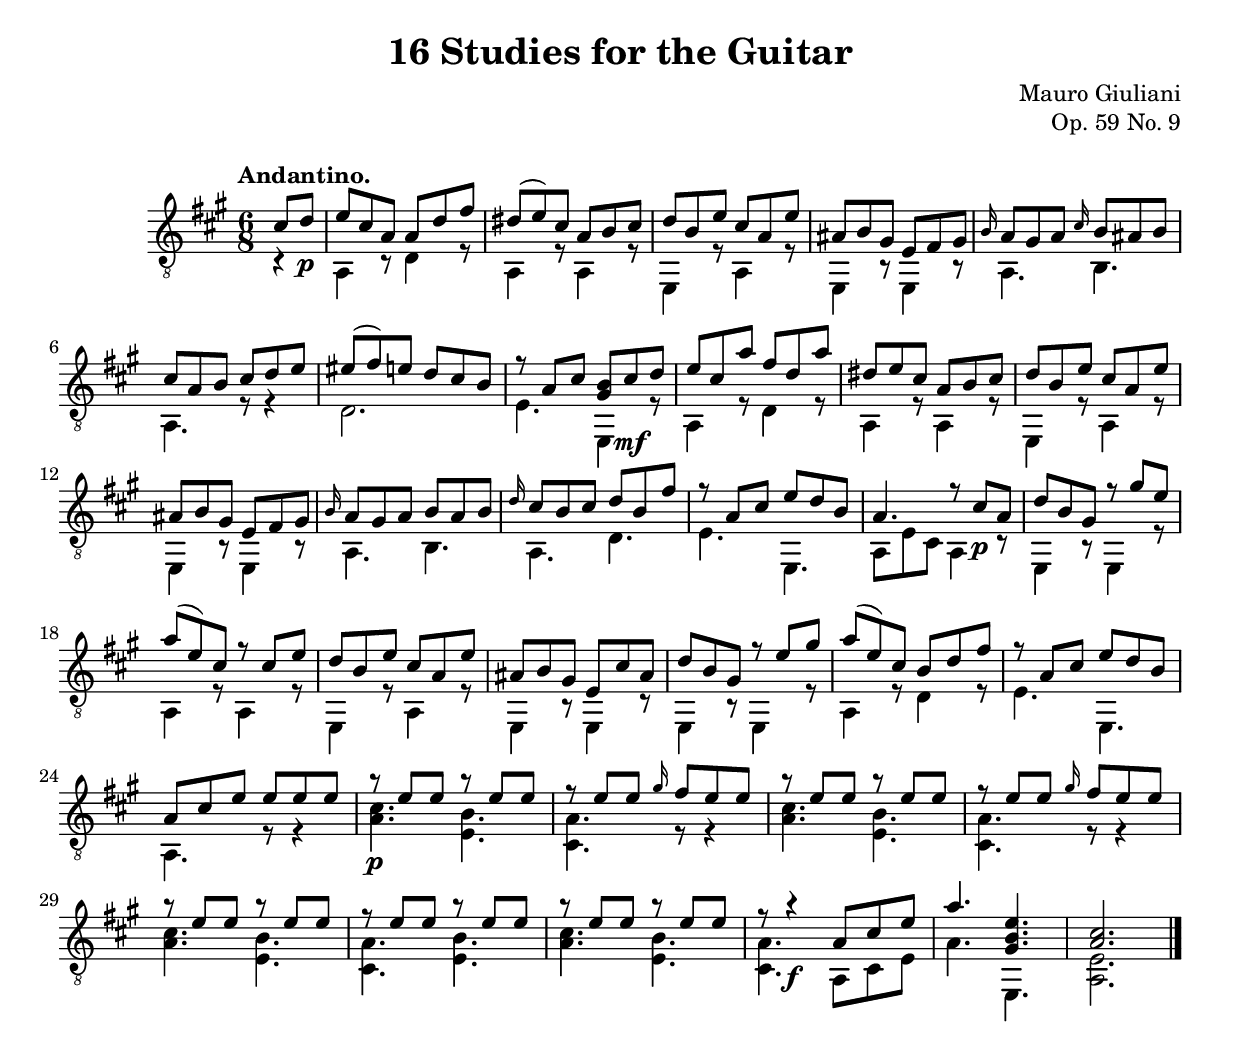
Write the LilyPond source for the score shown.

\version "2.18.2"

\header {
  title = "16 Studies for the Guitar"
  composer = "Mauro Giuliani"
  opus = "Op. 59 No. 9"
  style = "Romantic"
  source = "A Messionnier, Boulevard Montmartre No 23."
  % Statens musikbibliotek - The Music Library of Sweden
  % Boije 142
  date = "1822"
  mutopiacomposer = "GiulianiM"
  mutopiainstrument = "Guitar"
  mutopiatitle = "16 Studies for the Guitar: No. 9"
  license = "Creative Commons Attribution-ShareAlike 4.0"
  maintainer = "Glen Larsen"
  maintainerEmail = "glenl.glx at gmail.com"
}

\paper {
  % add space between composer/opus markup and first staff
  markup-system-spacing #'padding = #3
  % add a little space between composer and opus
  markup-markup-spacing #'padding = #1.2
  top-margin = #8
  bottom-margin = #10
}

mbreak = { } % { \break }
global = {
  \time 6/8 \key a \major
}

upperVoice = \relative c' {
  \voiceOne
  \partial 4 { cis8 d\p } |
  e8 cis a a d fis |
  dis8( e) cis a b cis |
  d8 b e cis a e' |
  ais,8 b gis e fis gis |
  \grace b16 a8 gis a \grace cis16 b8 ais b |
  cis8 a b cis d e |
  \mbreak

  eis8( fis) e d cis b |
  r8 a cis <b gis> cis\mf d |
  e8 cis a' fis d a' |
  dis,8 e cis a b cis |
  d8 b e cis a e' |
  ais,8 b gis e fis gis |
  \grace b16 a8 gis a b a b |
  \mbreak

  \grace d16 cis8 b cis d b fis' |
  r8 a,8 cis e d b |
  a4. r8 cis\p a |
  d8 b gis r gis' e |
  a8( e) cis r cis e |
  d8 b e cis a e' |
  ais,8 b gis e cis' ais |
  \mbreak

  d8 b gis r e' gis |
  a8( e) cis b d fis |
  r8 a, cis e d b |
  a8 cis e e e e |
  r8\p e e r e e |
  r e e \grace gis16 fis8 e e |
  r8 e e r e e |
  \mbreak

  r e e \grace gis16 fis8 e e |
  \repeat unfold 3 { r8 e e r e e | }
  r8 r4\f a,8 cis e |
  a4. <e b gis> |
  <cis a>2.

  \bar "|."
}

lowerVoice = \relative c {
  \voiceTwo
  \partial 4 { r4 } |
  a4 r8 d4 r8 |
  a4 r8 a4 r8 |
  e4 r8 a4 r8 |
  e4 r8 e4 r8 |
  a4. b |
  a4. r8 r4 |

  d2. |
  e4. e,4 r8 |
  a4 r8 d4 r8 |
  a4 r8 a4 r8 |
  e4 r8 a4 r8 |
  e4 r8 e4 r8 |
  a4. b4. |

  a4. d |
  e4. e, |
  a8 e' cis a4 r8 |
  e4 r8 e4 r8 |
  a4 r8 a4 r8 |
  e4 r8 a4 r8 |
  e4 r8 e4 r8 |

  e4 r8 e4 r8 |
  a4 r8 d4 r8 |
  e4. e, |
  a4. r8 r4 |
  <cis' a>4. <b e,> |
  <a cis,>4. r8 r4 |
  <cis a>4. <b e,> |

  <a cis,>4. r8 r4 |
  <cis a>4. <b e,> |
  <a cis,>4. <b e,> |
  <cis a>4. <b e,> |
  <a cis,>4. a,8 cis e |
  a4. e, |
  <e' a,>2.
}


\score {
  <<
    \new Staff = "Guitar" \with {
      midiInstrument = #"acoustic guitar (nylon)"
    } <<
      \global
      \clef "treble_8"
      \tempo "Andantino."

      \context Voice = "upperVoice" \upperVoice
      \context Voice = "lowerVoice" \lowerVoice
    >>
%{
    % tabs are not completely developed
    \new TabStaff = "Guitar tabs" \with {
      restrainOpenStrings = ##t
    } <<
      \clef "moderntab"
      \global
      \context TabVoice = "upperVoice" \upperVoice
      \context TabVoice = "lowerVoice" \lowerVoice
    >>
%}
  >>
  \layout {}
  \midi {
    \tempo 4 = 94
  }
}
